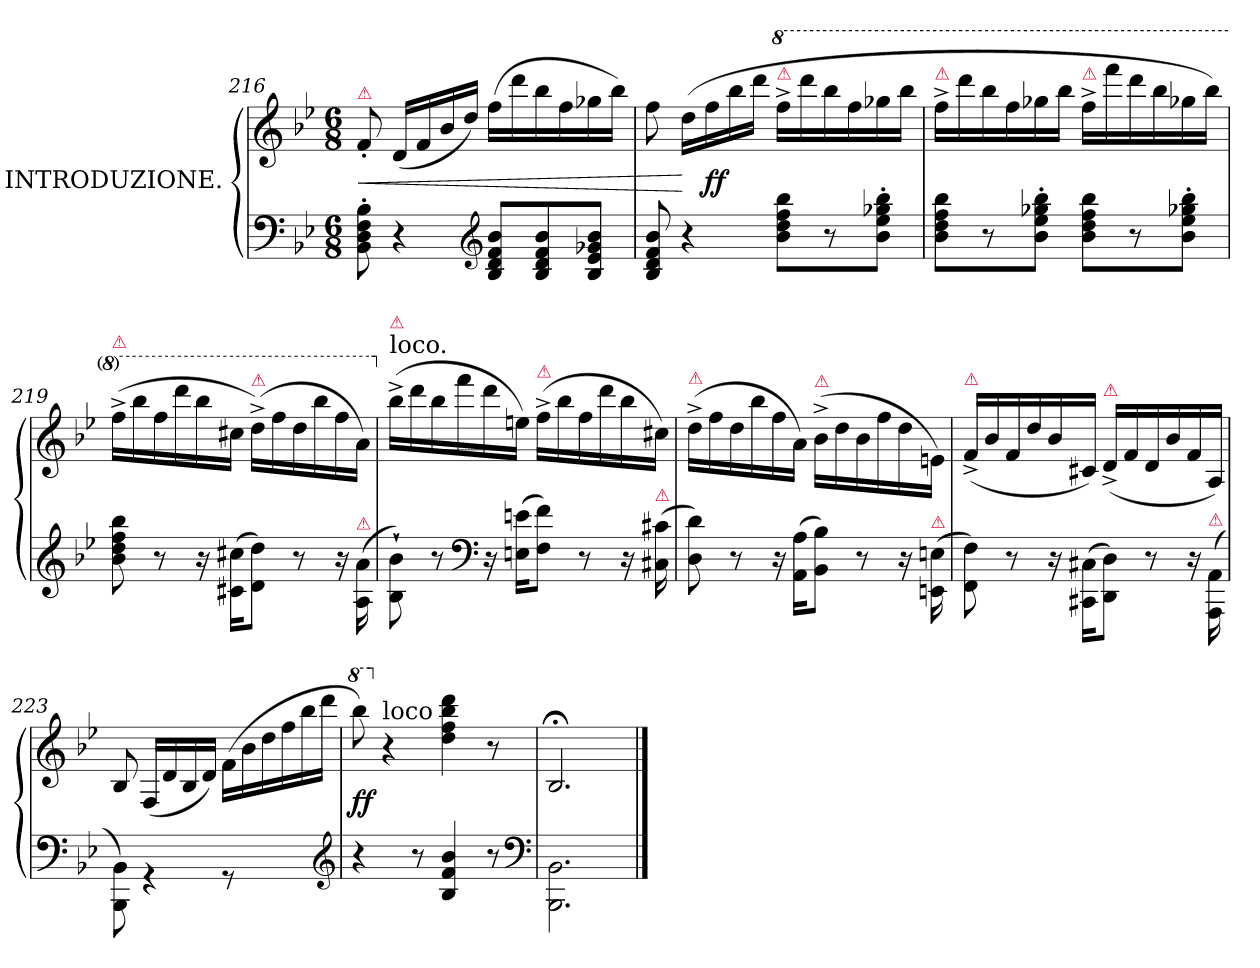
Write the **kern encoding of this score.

**kern	**kern	**dynam
*part1	*part1	*part1
*staff2	*staff1	*staff1/2
*I"INTRODUZIONE.	*	*
*clefF4	*clefG2	*
*k[b-e-]	*k[b-e-]	*
*M6/8	*M6/8	*
=216	=216	=216
!	!LO:TX:a:color=crimson:t=⚠	!
8BB-' 8D' 8F' 8B-'	8f'	<
4r	(<16dLL	.
.	16f	.
.	16b-	.
.	16ddJJ)	.
*clefG2	*	*
8B- 8d 8f 8b-L	(>16ff\LL	.
.	16ddd	.
8B- 8d 8f 8b-	16bb-	.
.	16ff	.
8B- 8e- 8g-X 8b-J	16gg-X	.
.	16bb-JJ)	.
=217	=217	=217
8B- 8d 8f 8b-	8ff	.
4r	(>16ddLL	[
.	16ff	ff
.	16bb-	.
.	16dddJJ	.
*	*8va	*
!	!LO:TX:a:color=crimson:t=⚠	!
8b- 8dd 8ff 8bb-L	16fff^<LL	.
.	16dddd	.
8r	16bbb-	.
.	16fff	.
8b-' 8ee-' 8gg-X' 8bb-'J	16ggg-X	.
.	16bbb-JJ	.
=218	=218	=218
!	!LO:TX:a:color=crimson:t=⚠	!
8b- 8dd 8ff 8bb-L	16fff^<LL	.
.	16dddd	.
8r	16bbb-	.
.	16fff	.
8b-' 8ee-' 8gg-X' 8bb-'J	16ggg-X	.
.	16bbb-JJ	.
!	!LO:TX:a:color=crimson:t=⚠	!
8b- 8dd 8ff 8bb-L	16fff^<LL	.
.	16ffff	.
8r	16dddd	.
.	16bbb-	.
8b-' 8ee-' 8gg-X' 8bb-'J	16ggg-X	.
.	16bbb-JJ)	.
=219	=219	=219
!	!LO:TX:a:color=crimson:t=⚠	!
8b- 8dd 8ff 8bb-	(>16fff^<LL	.
.	16bbb-	.
8r	16fff	.
.	16dddd	.
16r	16bbb-	.
(>16c#X\ 16cc#X\KL	16ccc#XJJ	.
!	!LO:TX:a:color=crimson:t=⚠	!
8d 8ddJ)	(>16ddd^<LL)	.
.	16fff	.
8r	16ddd	.
.	16bbb-	.
16r	16fff	.
!LO:TX:a:color=crimson:t=⚠	!	!
(>16A\ 16a\	16aaJJ)	.
=220	=220	=220
*	*X8va	*
!	!LO:TX:a:t=loco.	!
!	!LO:TX:a:color=crimson:t=⚠	!
8B-`>\ 8b-`>\)	(>16bb-^<LL	.
.	16ddd	.
8r	16bb-	.
.	16fff	.
*clefF4	*	*
16r	16ddd	.
(>16En 16enKL	16eenJJ)	.
!	!LO:TX:a:color=crimson:t=⚠	!
8F 8fJ)	(>16ff^<LL	.
.	16bb-	.
8r	16ff	.
.	16ddd	.
16r	16bb-	.
!LO:TX:a:color=crimson:t=⚠	!	!
(>16C#X 16c#X	16cc#XJJ)	.
=221	=221	=221
!	!LO:TX:a:color=crimson:t=⚠	!
8D 8d)	(>16dd^<LL	.
.	16ff	.
8r	16dd	.
.	16bb-	.
16r	16ff	.
(>16AA 16AKL	16aJJ)	.
!	!LO:TX:a:color=crimson:t=⚠	!
8BB- 8B-J)	(>16b-^<LL	.
.	16dd	.
8r	16b-	.
.	16ff	.
16r	16dd	.
!LO:TX:a:color=crimson:t=⚠	!	!
(>16EEn\ 16En\	16enJJ)	.
=222	=222	=222
!	!LO:TX:a:color=crimson:t=⚠	!
8FF\ 8F\)	(>16f^<LL	.
.	16b-	.
8r	16f	.
.	16dd	.
16r	16b-	.
(>16CC#X\ 16C#X\KL	16c#XJJ)	.
!	!LO:TX:a:color=crimson:t=⚠	!
8DD 8DJ)	(>16d^<LL	.
.	16f	.
8r	16d	.
.	16b-	.
16r	16f	.
!LO:TX:a:color=crimson:t=⚠	!	!
(>16AAA\ 16AA\	16A/JJ)	.
=223	=223	=223
8BBB-\ 8BB-\)	8B-/	.
4rGG	(<16F/LL	.
.	16d/	.
.	16B-/	.
.	16dJJ)	.
8rGG	(>16fLL	.
.	16b-	.
4ryy	16dd	.
.	16ff	.
.	16bb-	.
.	16dddJJ	.
*clefG2	*	*
=224	=224	=224
*	*8va	*
4r	8bbb-)	ff
*	*X8va	*
!	!LO:TX:a:t=loco	!
.	4r	.
8r	.	.
4B- 4f 4b-	4dd 4ff 4bb- 4ddd	.
8r	8r	.
*clefF4	*	*
=225	=225	=225
2.BBB-\ 2.BB-\	2.B-;</	.
==	==	==
*-	*-	*-
